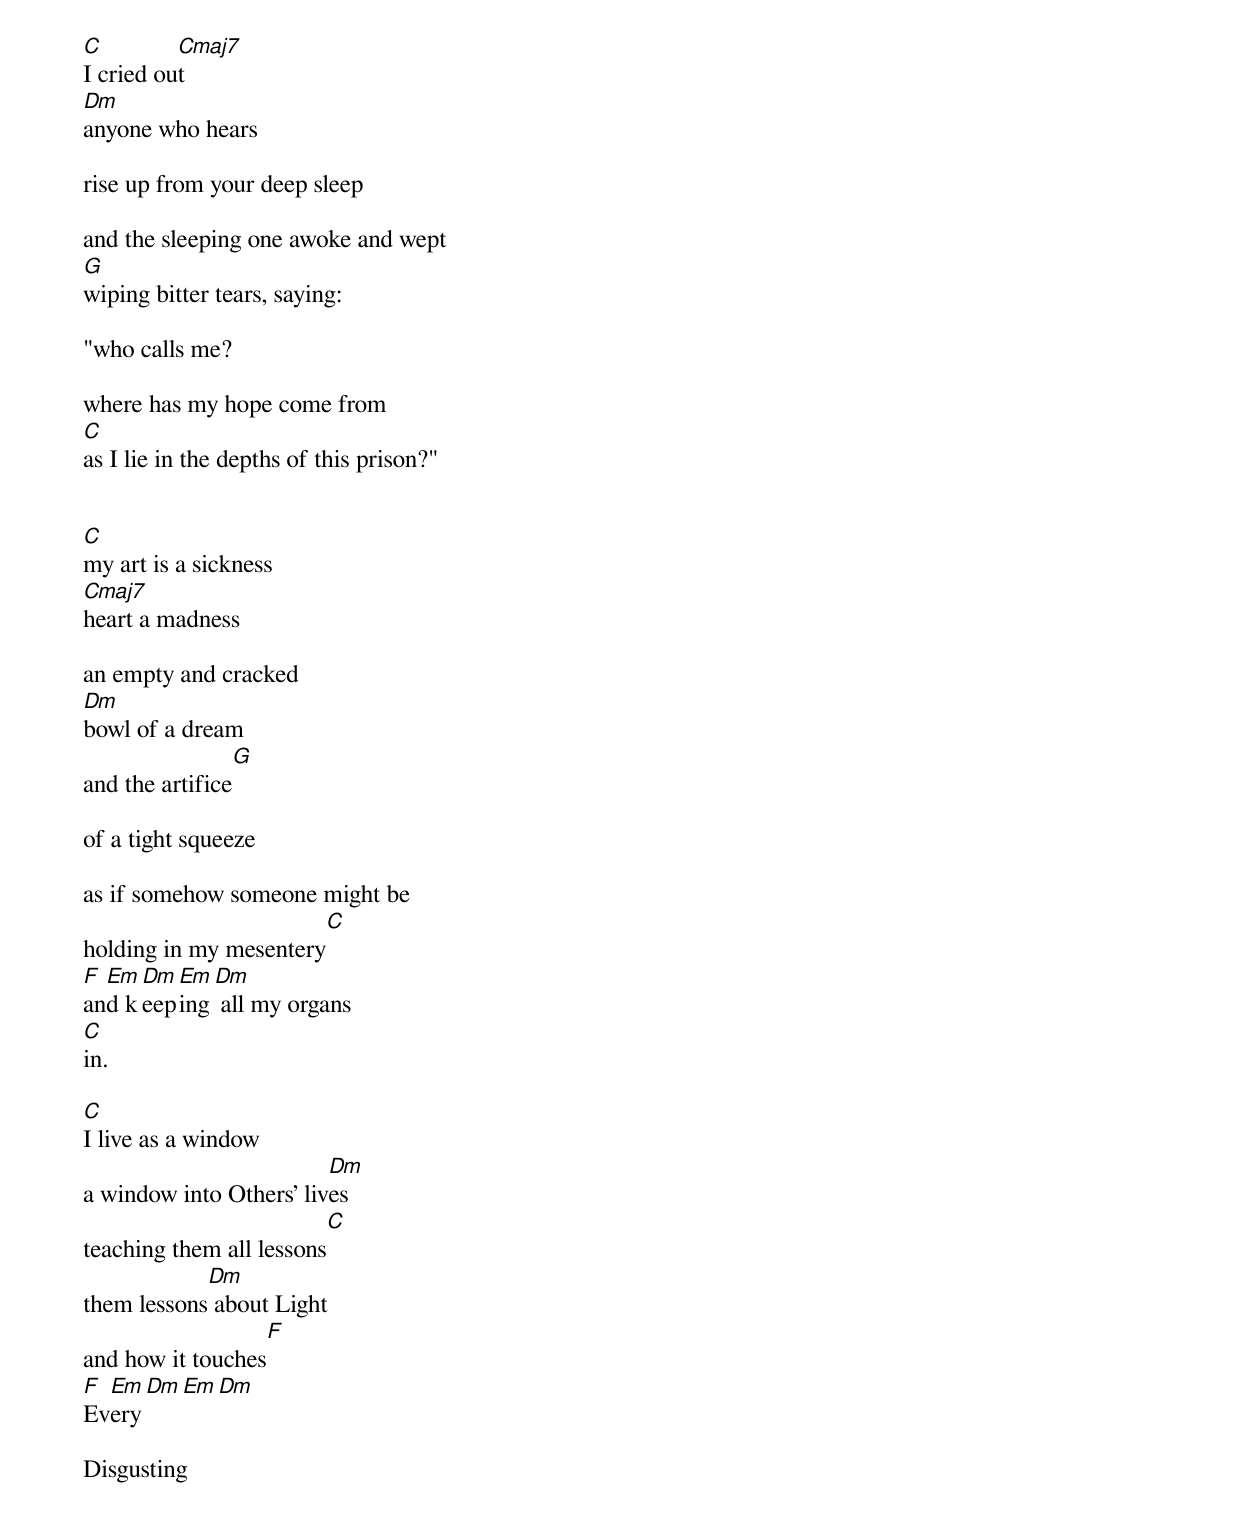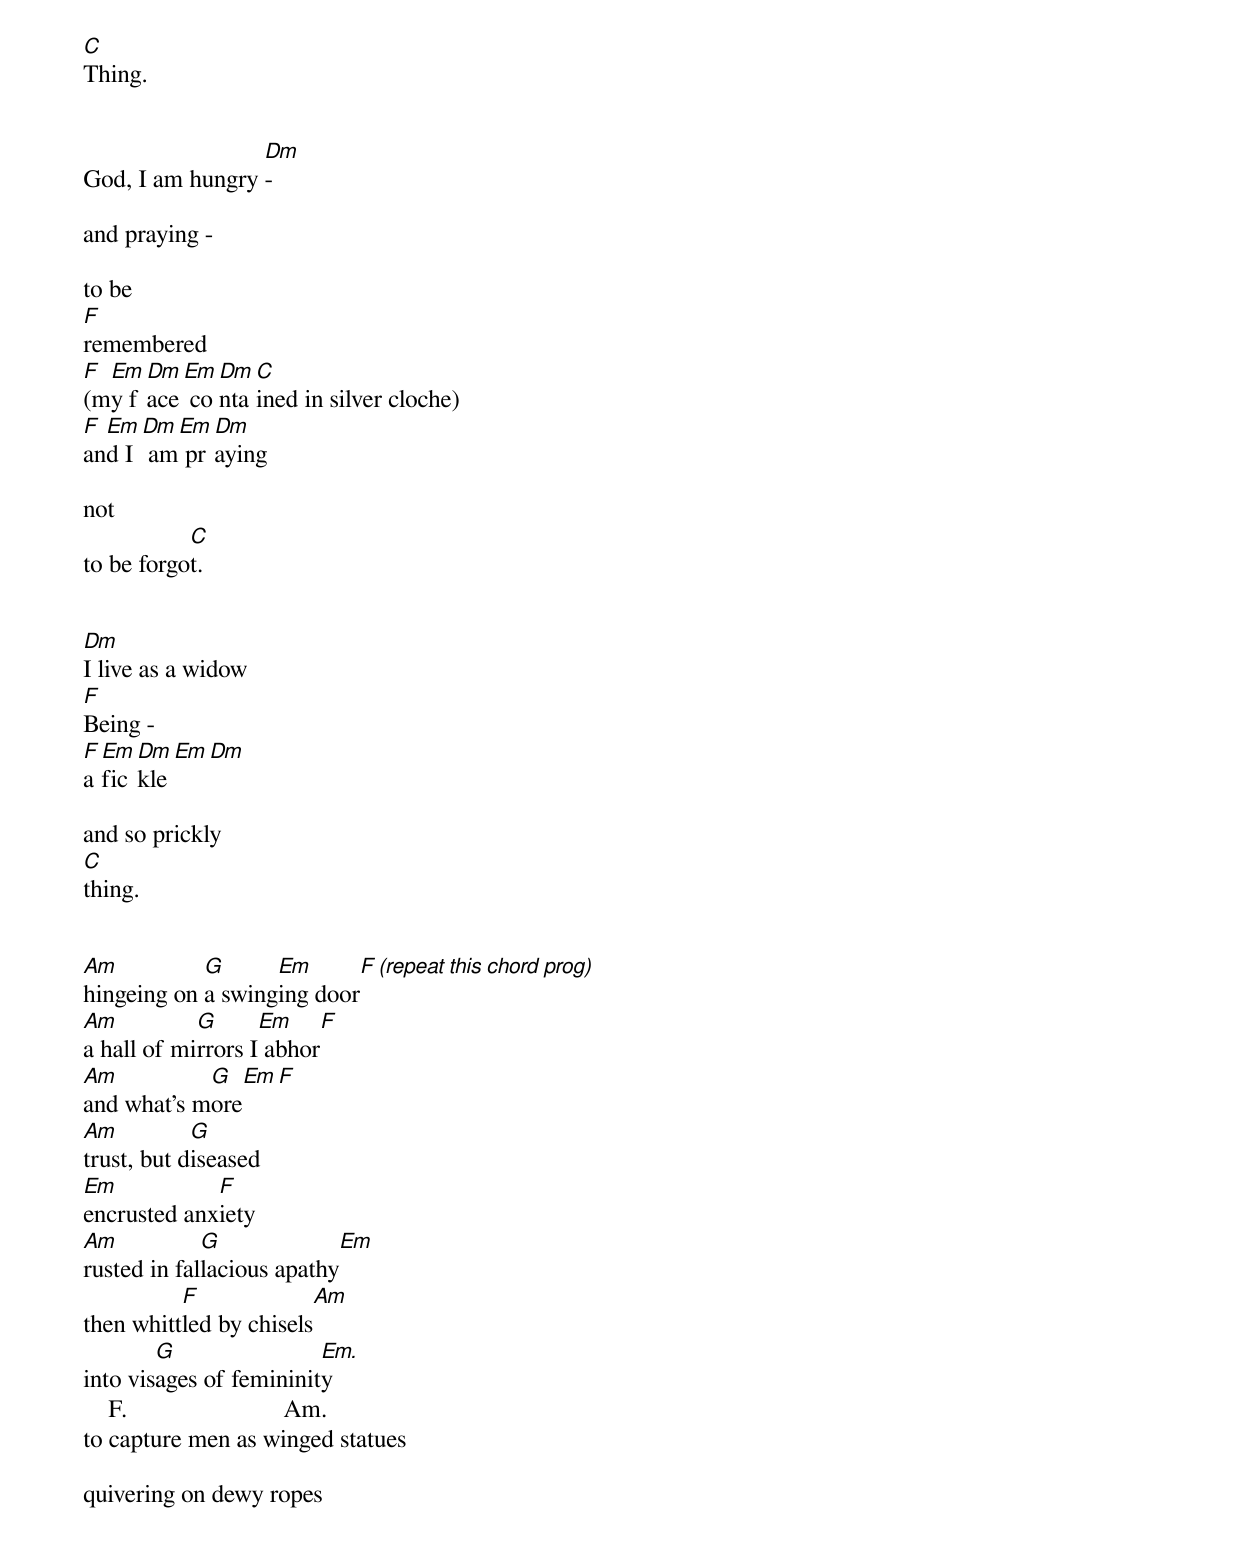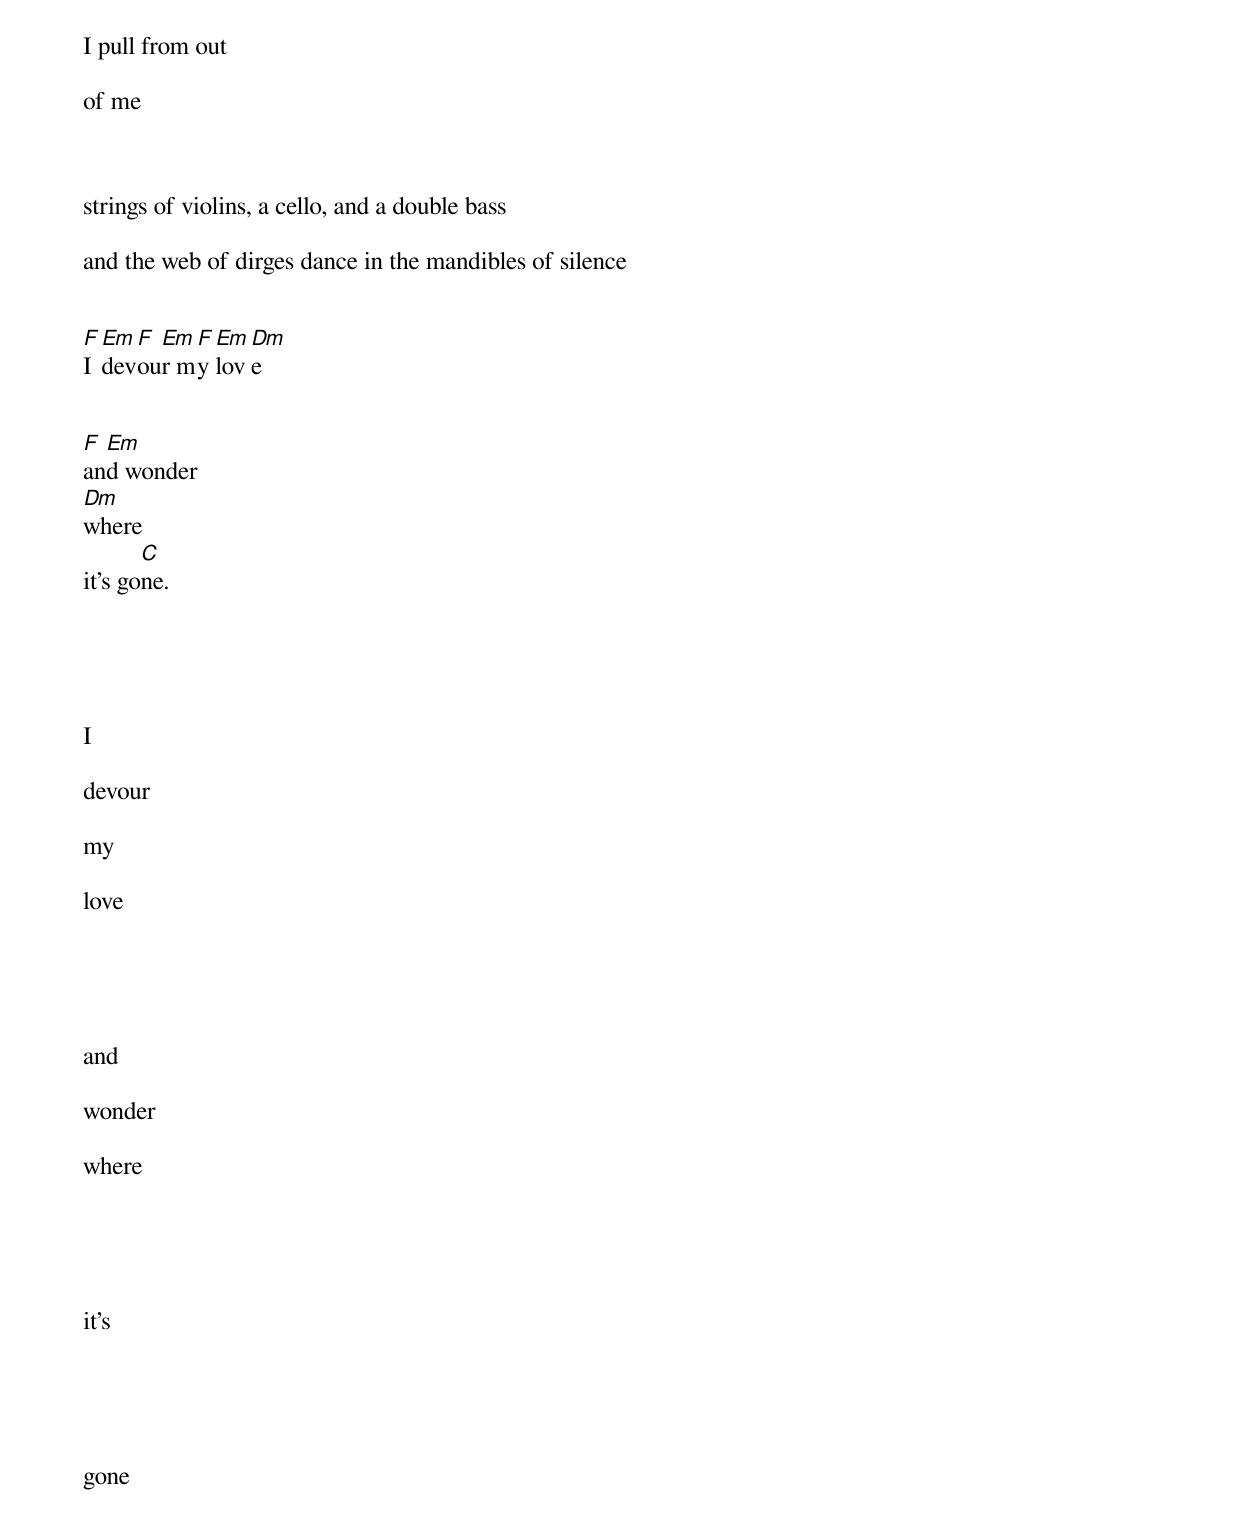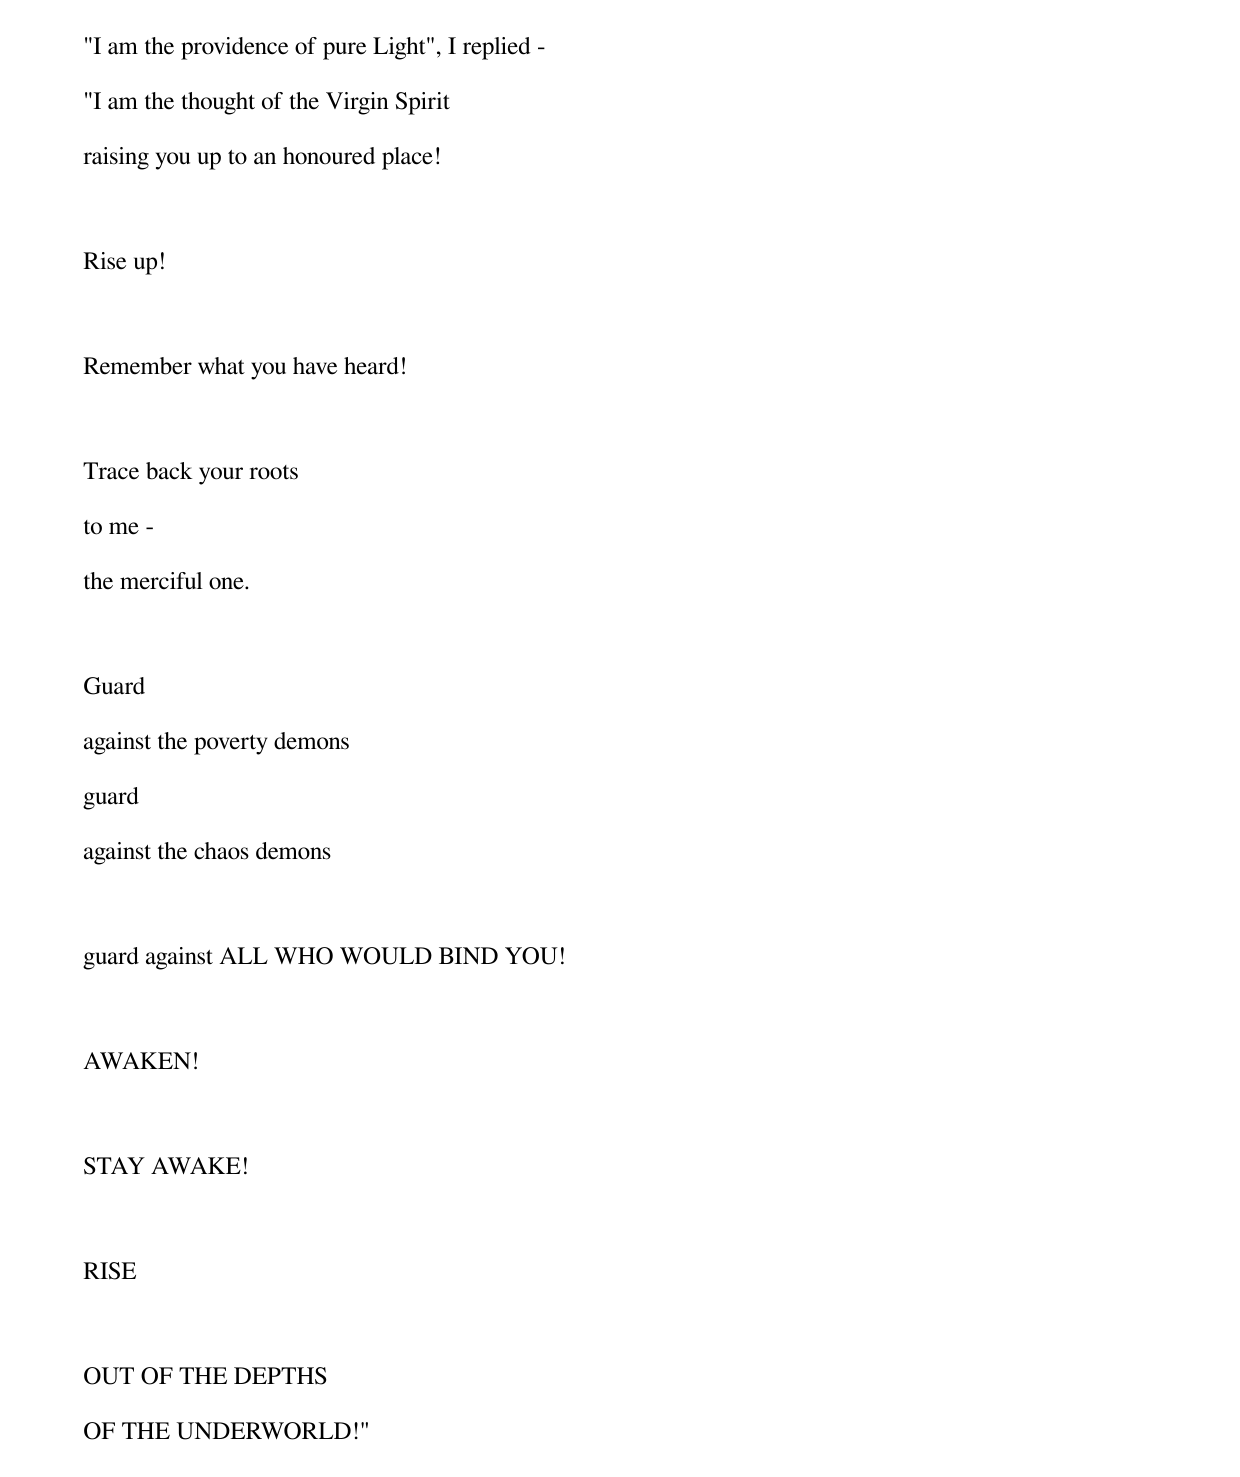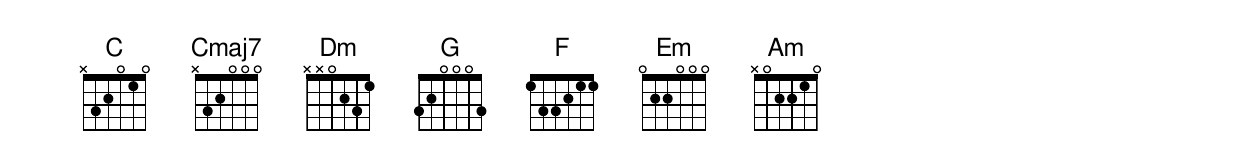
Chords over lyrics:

C         Cmaj7
I cried out
Dm
anyone who hears

rise up from your deep sleep

and the sleeping one awoke and wept
G
wiping bitter tears, saying:

"who calls me?

where has my hope come from
C
as I lie in the depths of this prison?"


C
my art is a sickness
Cmaj7
heart a madness

an empty and cracked
Dm
bowl of a dream
                G
and the artifice

of a tight squeeze

as if somehow someone might be
                         C
holding in my mesentery
F Em Dm Em Dm
and keeping all my organs
C
in.

C
I live as a window
                         Dm
a window into Others' lives
                               C
teaching them all lessons
            Dm
them lessons about Light
                    F
and how it touches
F Em Dm Em Dm
Every

Disgusting
C
Thing.


                 Dm
God, I am hungry -

and praying -

to be
F
remembered
F Em Dm Em Dm C
(my face contained in silver cloche)
F Em Dm Em Dm
and I am praying

not
           C
to be forgot.


Dm
I live as a widow
F
Being -
F Em Dm Em Dm
a fickle

and so prickly
C
thing.


Am          G      Em           F (repeat this chord prog)
hingeing on a swinging door
Am          G      Em           F
a hall of mirrors I abhor
Am          G      Em           F
and what's more
Am          G
trust, but diseased
Em           F
encrusted anxiety
Am           G              Em
rusted in fallacious apathy
          F                Am
then whittled by chisels
        G                Em.
into visages of femininity
    F.                         Am.
to capture men as winged statues

quivering on dewy ropes

I pull from out

of me



strings of violins, a cello, and a double bass

and the web of dirges dance in the mandibles of silence


F Em F Em F Em Dm
I devour my love


F Em
and wonder
Dm
where
       C
it's gone.





I

devour

my

love





and

wonder

where





it's





gone





"I am the providence of pure Light", I replied -

"I am the thought of the Virgin Spirit

raising you up to an honoured place!



Rise up!



Remember what you have heard!



Trace back your roots

to me -

the merciful one.



Guard

against the poverty demons

guard

against the chaos demons



guard against ALL WHO WOULD BIND YOU!



AWAKEN!



STAY AWAKE!



RISE



OUT OF THE DEPTHS

OF THE UNDERWORLD!"
